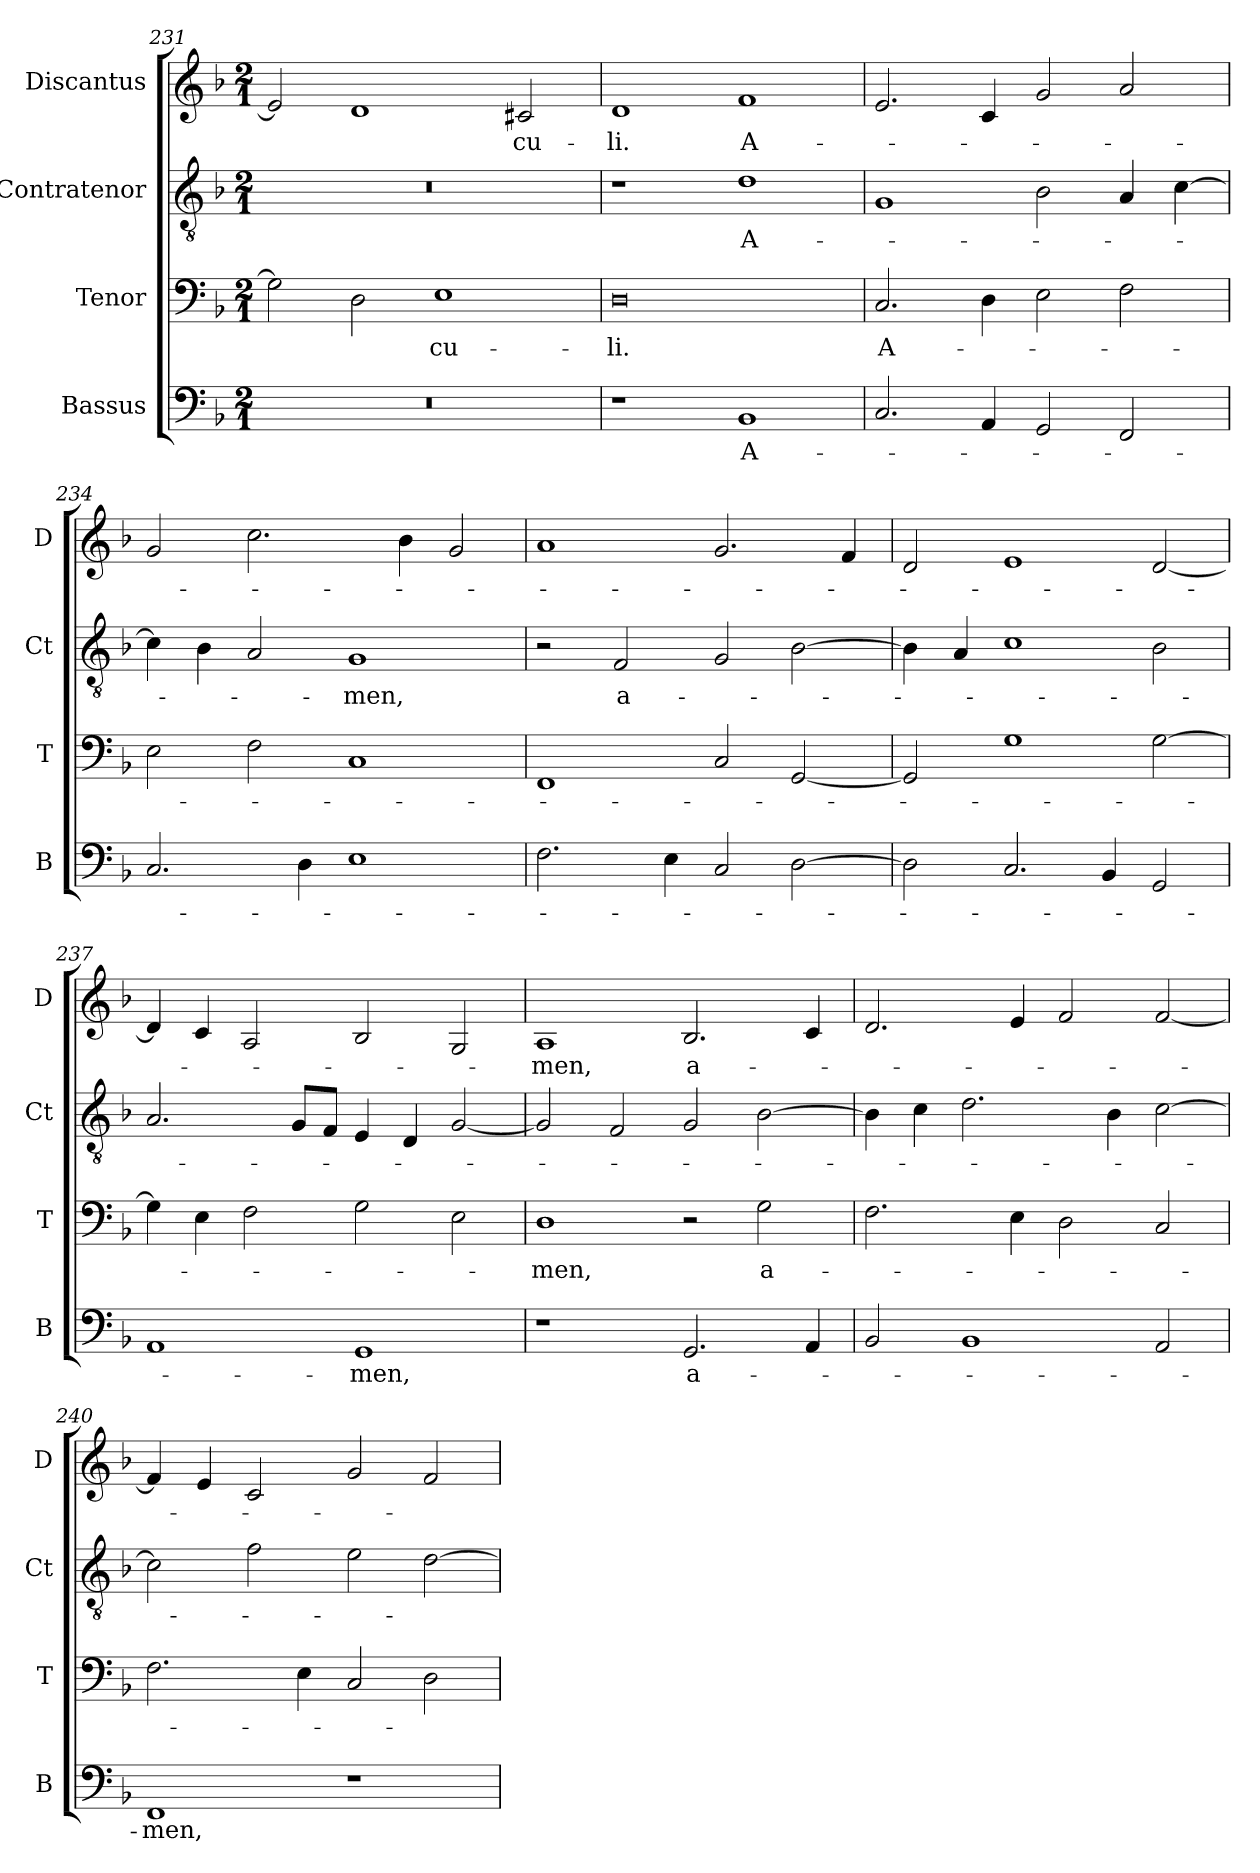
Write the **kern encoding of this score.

**kern	**text	**kern	**text	**kern	**text	**kern	**text
*part4	*part4	*part3	*part3	*part2	*part2	*part1	*part1
*staff4	*staff4	*staff3	*staff3	*staff2	*staff2	*staff1	*staff1
*I"Bassus	*	*I"Tenor	*	*I"Contratenor	*	*I"Discantus	*
*I'B	*	*I'T	*	*I'Ct	*	*I'D	*
*clefF4	*	*clefF4	*	*clefGv2	*	*clefG2	*
*k[b-]	*	*k[b-]	*	*k[b-]	*	*k[b-]	*
*M2/1	*	*M2/1	*	*M2/1	*	*M2/1	*
=231	=231	=231	=231	=231	=231	=231	=231
0r	.	2G\]	.	0r	.	2e/]	.
.	.	2D\	.	.	.	1d	.
.	.	1E	-cu-	.	.	.	.
.	.	.	.	.	.	2c#X/	-cu-
=232	=232	=232	=232	=232	=232	=232	=232
1r	.	0D	-li.	1r	.	1d	-li.
1BB-	A-	.	.	1d	A-	1f	A-
=233	=233	=233	=233	=233	=233	=233	=233
2.C/	.	2.C/	A-	1G	.	2.e/	.
4AA/	.	4D\	.	.	.	4c/	.
2GG/	.	2E\	.	2B-\	.	2g/	.
2FF/	.	2F\	.	4A/	.	2a/	.
.	.	.	.	[4c\	.	.	.
=234	=234	=234	=234	=234	=234	=234	=234
2.C/	.	2E\	.	4c\]	.	2g/	.
.	.	.	.	4B-\	.	.	.
.	.	2F\	.	2A/	.	2.cc\	.
4D\	.	.	.	.	.	.	.
1E	.	1C	.	1G	-men,	.	.
.	.	.	.	.	.	4b-\	.
.	.	.	.	.	.	2g/	.
=235	=235	=235	=235	=235	=235	=235	=235
2.F\	.	1FF	.	2r	.	1a	.
.	.	.	.	2F/	a-	.	.
4E\	.	.	.	.	.	.	.
2C/	.	2C/	.	2G/	.	2.g/	.
[2D\	.	[2GG/	.	[2B-\	.	.	.
.	.	.	.	.	.	4f/	.
=236	=236	=236	=236	=236	=236	=236	=236
2D\]	.	2GG/]	.	4B-\]	.	2d/	.
.	.	.	.	4A/	.	.	.
2.C/	.	1G	.	1c	.	1e	.
4BB-/	.	.	.	.	.	.	.
2GG/	.	[2G\	.	2B-\	.	[2d/	.
=237	=237	=237	=237	=237	=237	=237	=237
1AA	.	4G\]	.	2.A/	.	4d/]	.
.	.	4E\	.	.	.	4c/	.
.	.	2F\	.	.	.	2A/	.
.	.	.	.	8G/L	.	.	.
.	.	.	.	8F/J	.	.	.
1GG	-men,	2G\	.	4E/	.	2B-/	.
.	.	.	.	4D/	.	.	.
.	.	2E\	.	[2G/	.	2G/	.
=238	=238	=238	=238	=238	=238	=238	=238
1r	.	1D	-men,	2G/]	.	1A	-men,
.	.	.	.	2F/	.	.	.
2.GG/	a-	2r	.	2G/	.	2.B-/	a-
.	.	2G\	a-	[2B-\	.	.	.
4AA/	.	.	.	.	.	4c/	.
=239	=239	=239	=239	=239	=239	=239	=239
2BB-/	.	2.F\	.	4B-\]	.	2.d/	.
.	.	.	.	4c\	.	.	.
1BB-	.	.	.	2.d\	.	.	.
.	.	4E\	.	.	.	4e/	.
.	.	2D\	.	.	.	2f/	.
.	.	.	.	4B-\	.	.	.
2AA/	.	2C/	.	[2c\	.	[2f/	.
=240	=240	=240	=240	=240	=240	=240	=240
1FF	-men,	2.F\	.	2c\]	.	4f/]	.
.	.	.	.	.	.	4e/	.
.	.	.	.	2f\	.	2c/	.
.	.	4E\	.	.	.	.	.
1r	.	2C/	.	2e\	.	2g/	.
.	.	2D\	.	[2d\	.	2f/	.
=	=	=	=	=	=	=	=
*-	*-	*-	*-	*-	*-	*-	*-
